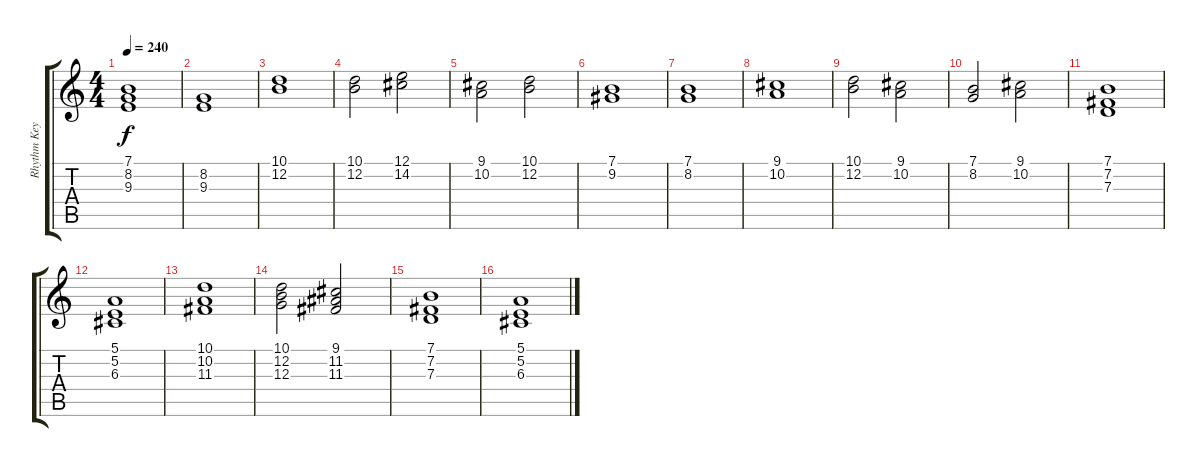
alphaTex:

\track ("Rhythm Keyboard" "Rhythm Key") {instrument harpsichord}
\staff {score tabs}
\tuning (E4 B3 G3 D3 A2 E2) {hide}
\ts (4 4)
\tempo 240
\clef g2
\ks c
(7.1 8.2 9.3).1{dy f} |
(8.2 9.3).1 |
(10.1 12.2).1 |
(10.1 12.2).2 (12.1 14.2).2 |
(9.1 10.2).2 (10.1 12.2).2 |
(7.1 9.2).1 |
(7.1 8.2).1 |
(9.1 10.2).1 |
(10.1 12.2).2 (9.1 10.2).2 |
(7.1 8.2).2 (9.1 10.2).2 |
(7.1 7.2 7.3).1 |
(5.1 5.2 6.3).1 |
(10.1 10.2 11.3).1 |
(10.1 12.2 12.3).2 (9.1 11.2 11.3).2 |
(7.1 7.2 7.3).1 |
(5.1 5.2 6.3).1
